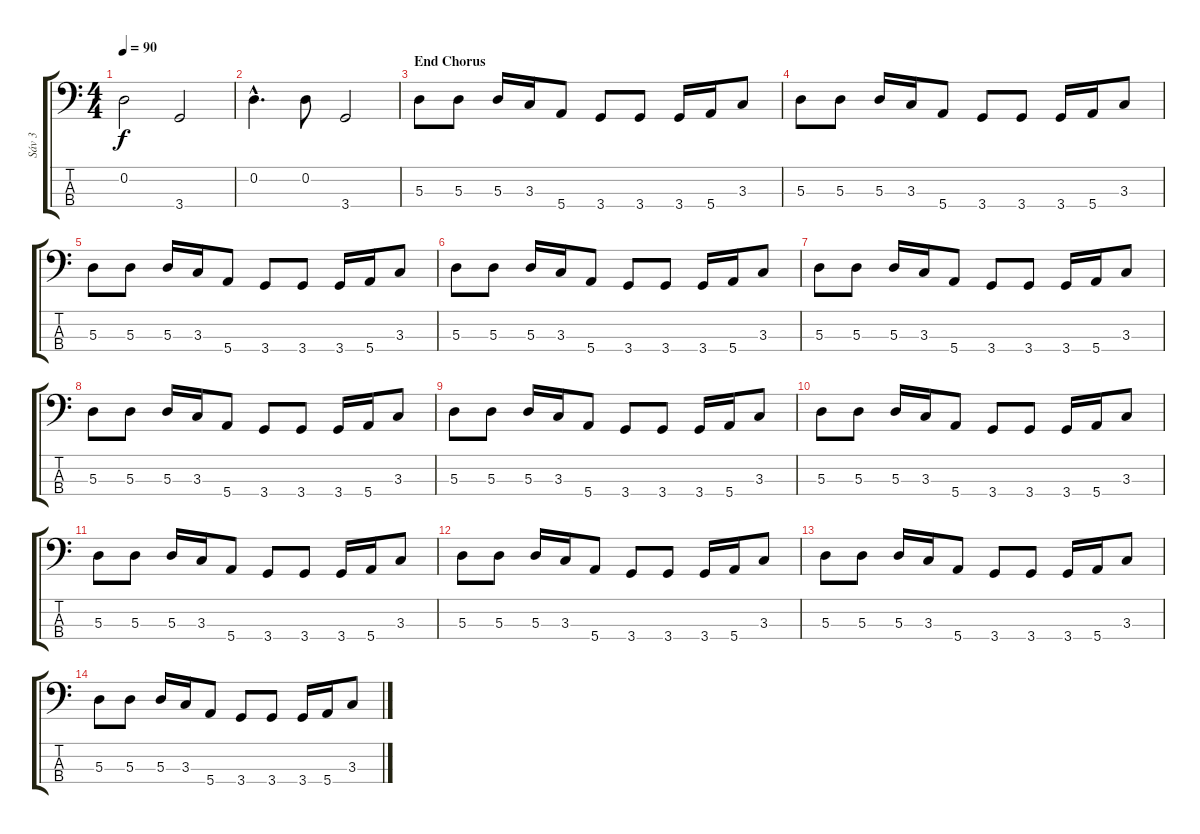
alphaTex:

\track ("Sáv 3" "Sáv 3") {instrument electricbassfinger}
\staff {score tabs}
\tuning (G2 D2 A1 E1) {hide}
\ts (4 4)
\tempo 90
\clef f4
\ks c
0.2.2{dy f} 3.4.2 |
0.2{hac}.4{d} 0.2.8 3.4.2 |
\section ("" "End Chorus")
5.3.8 5.3.8 5.3.16 3.3.16 5.4.8 3.4.8 3.4.8 3.4.16 5.4.16 3.3.8 |
5.3.8 5.3.8 5.3.16 3.3.16 5.4.8 3.4.8 3.4.8 3.4.16 5.4.16 3.3.8 |
5.3.8 5.3.8 5.3.16 3.3.16 5.4.8 3.4.8 3.4.8 3.4.16 5.4.16 3.3.8 |
5.3.8 5.3.8 5.3.16 3.3.16 5.4.8 3.4.8 3.4.8 3.4.16 5.4.16 3.3.8 |
5.3.8 5.3.8 5.3.16 3.3.16 5.4.8 3.4.8 3.4.8 3.4.16 5.4.16 3.3.8 |
5.3.8 5.3.8 5.3.16 3.3.16 5.4.8 3.4.8 3.4.8 3.4.16 5.4.16 3.3.8 |
5.3.8 5.3.8 5.3.16 3.3.16 5.4.8 3.4.8 3.4.8 3.4.16 5.4.16 3.3.8 |
5.3.8 5.3.8 5.3.16 3.3.16 5.4.8 3.4.8 3.4.8 3.4.16 5.4.16 3.3.8 |
5.3.8 5.3.8 5.3.16 3.3.16 5.4.8 3.4.8 3.4.8 3.4.16 5.4.16 3.3.8 |
5.3.8 5.3.8 5.3.16 3.3.16 5.4.8 3.4.8 3.4.8 3.4.16 5.4.16 3.3.8 |
5.3.8 5.3.8 5.3.16 3.3.16 5.4.8 3.4.8 3.4.8 3.4.16 5.4.16 3.3.8 |
5.3.8 5.3.8 5.3.16 3.3.16 5.4.8 3.4.8 3.4.8 3.4.16 5.4.16 3.3.8
